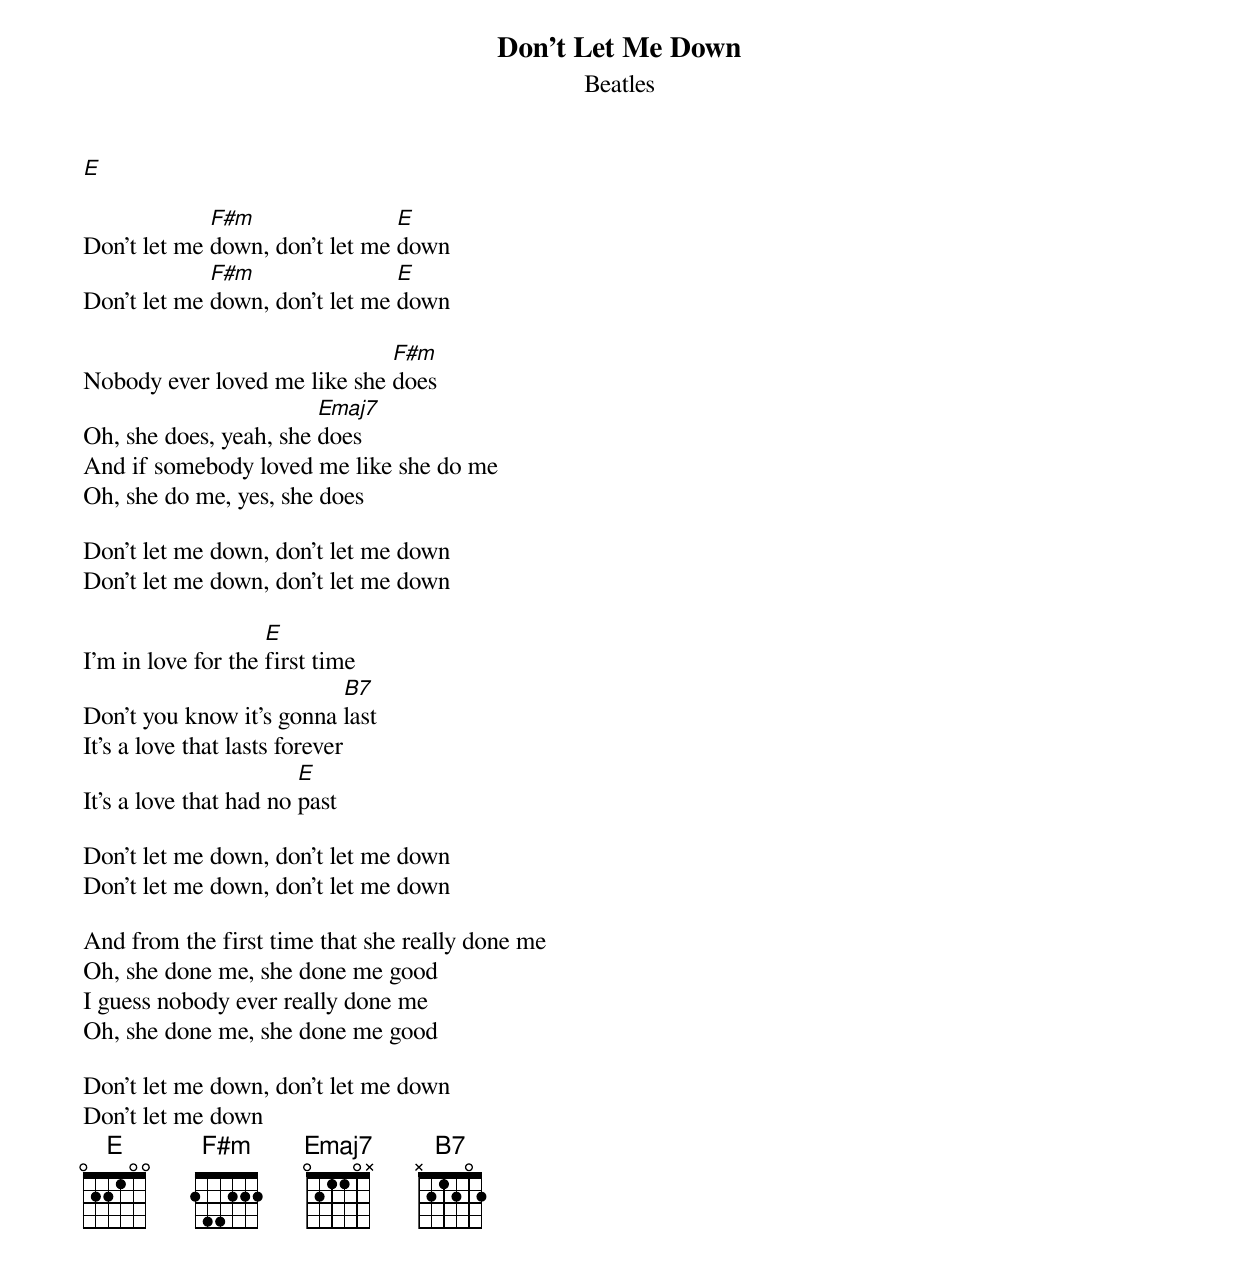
{title:Don't Let Me Down}
{subtitle:Beatles}
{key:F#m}

[E]

Don't let me [F#m]down, don't let me [E]down
Don't let me [F#m]down, don't let me [E]down

Nobody ever loved me like she [F#m]does
Oh, she does, yeah, she [Emaj7]does
And if somebody loved me like she do me
Oh, she do me, yes, she does

Don't let me down, don't let me down
Don't let me down, don't let me down

I'm in love for the [E]first time
Don't you know it's gonna [B7]last
It's a love that lasts forever
It's a love that had no [E]past

Don't let me down, don't let me down
Don't let me down, don't let me down

And from the first time that she really done me
Oh, she done me, she done me good
I guess nobody ever really done me
Oh, she done me, she done me good

Don't let me down, don't let me down
Don't let me down
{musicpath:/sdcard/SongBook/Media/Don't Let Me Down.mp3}
